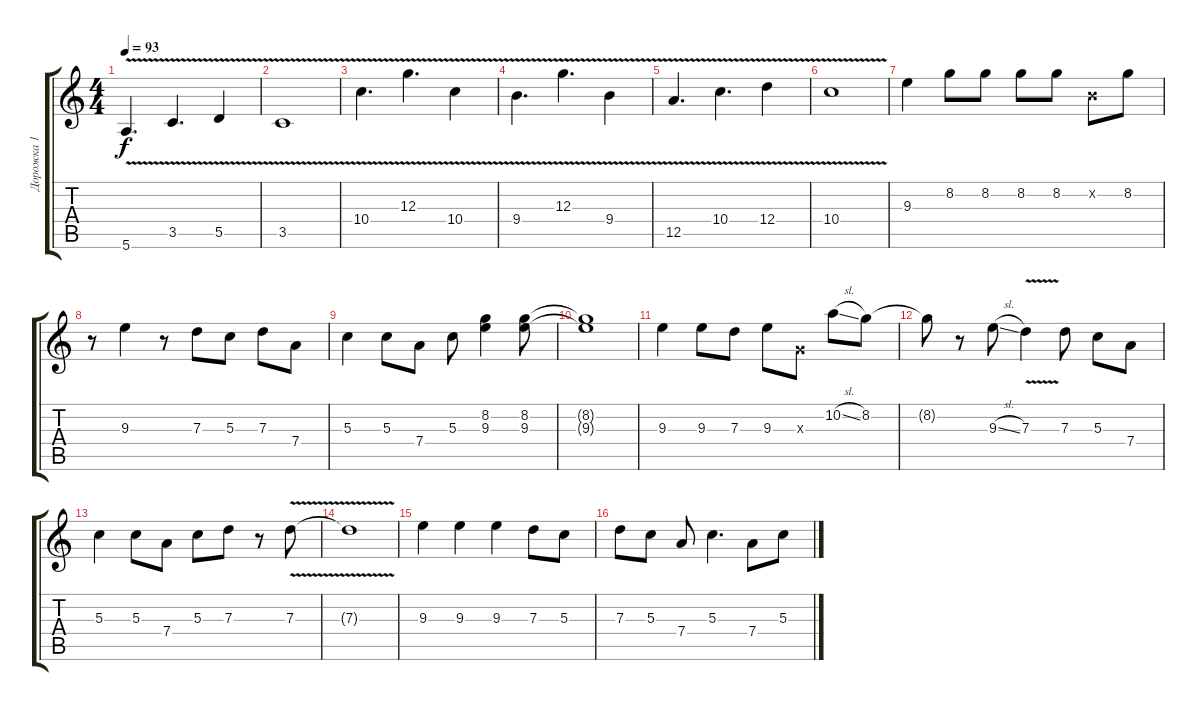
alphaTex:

\track ("Дорожка 1" "Дорожка 1") {instrument overdrivenguitar}
\staff {score tabs}
\tuning (E4 B3 G3 D3 A2 E2) {hide}
\ts (4 4)
\tempo 93
\clef g2
\ks c
5.6{v}.4{d dy f} 3.5{v}.4{d} 5.5{v}.4 |
3.5{v}.1 |
10.4{v}.4{d} 12.3{v}.4{d} 10.4{v}.4 |
9.4{v}.4{d} 12.3{v}.4{d} 9.4{v}.4 |
12.5{v}.4{d} 10.4{v}.4{d} 12.4{v}.4 |
10.4{v}.1 |
9.3.4 8.2.8 8.2.8 8.2.8 8.2.8 0.2{x}.8 8.2.8 |
r.8 9.3.4 r.8 7.3.8 5.3.8 7.3.8 7.4.8 |
5.3.4 5.3.8 7.4.8 5.3.8 (8.2 9.3).4 (8.2 9.3).8 |
(8.2{t} 9.3{t}).1 |
9.3.4 9.3.8 7.3.8 9.3.8 0.3{x}.8 10.2{sl}.8 8.2.8 |
8.2{t}.8 r.8 9.3{sl}.8 7.3{v}.4 7.3.8 5.3.8 7.4.8 |
5.3.4 5.3.8 7.4.8 5.3.8 7.3.8 r.8 7.3{v}.8 |
7.3{t}.1 |
9.3.4 9.3.4 9.3.4 7.3.8 5.3.8 |
7.3.8 5.3.8 7.4.8 5.3.4{d} 7.4.8 5.3.8
